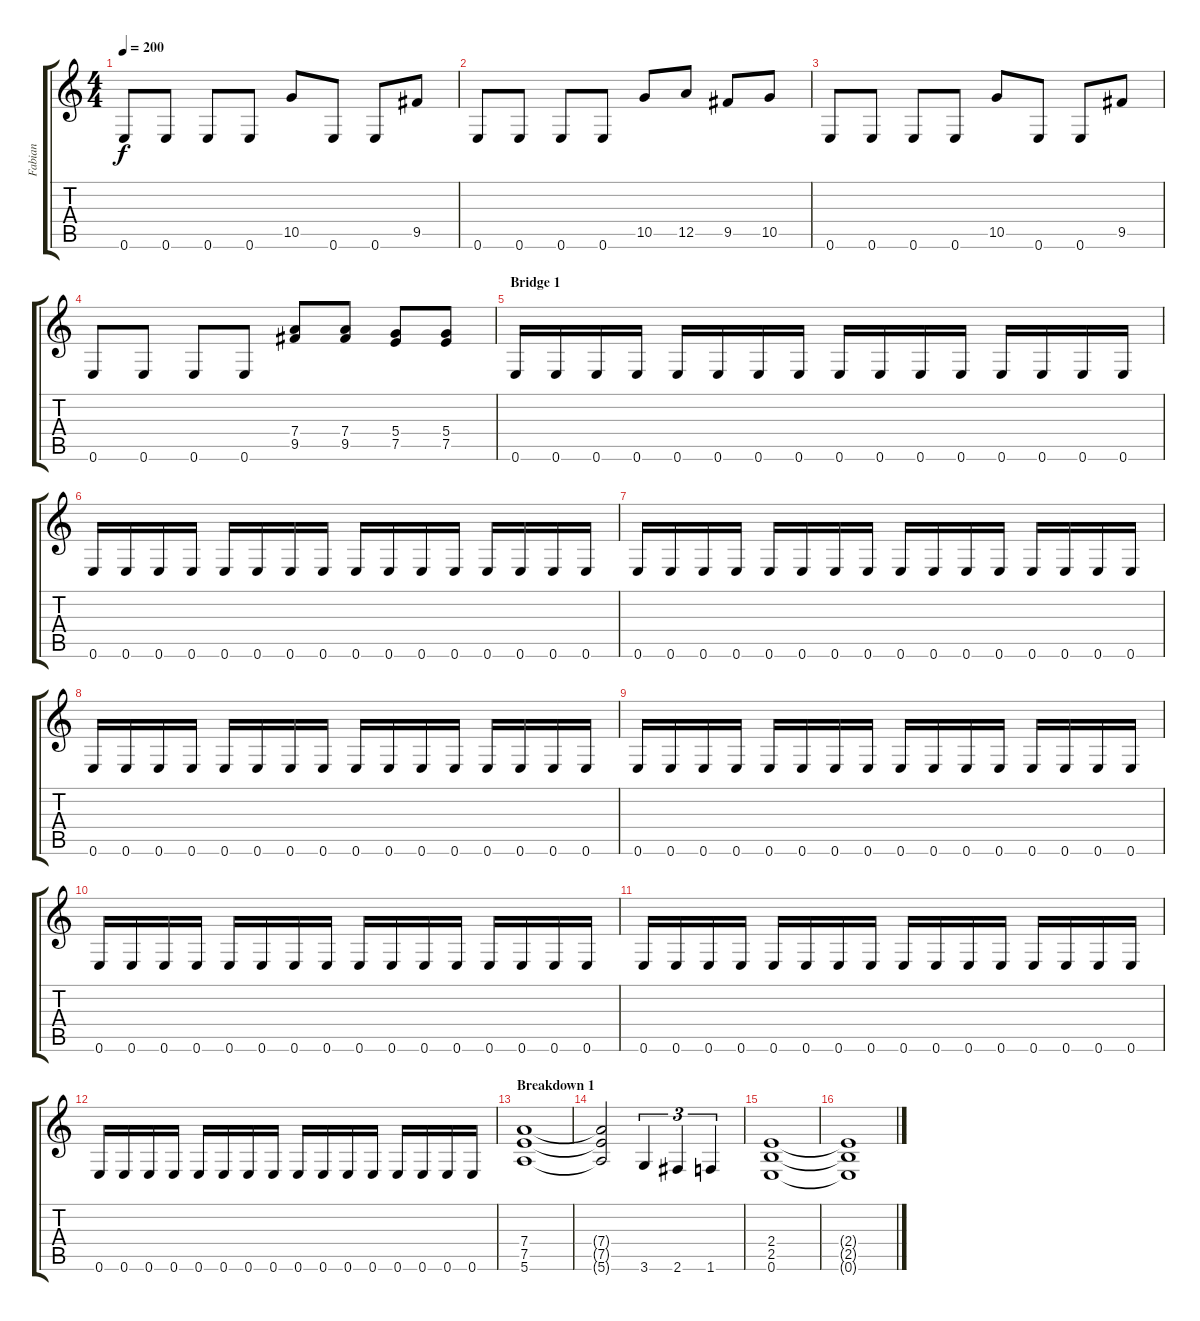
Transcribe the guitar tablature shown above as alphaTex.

\track ("Fabian" "Fabian") {instrument distortionguitar}
\staff {score tabs}
\tuning (E4 B3 G3 D3 A2 E2) {hide}
\ts (4 4)
\tempo 200
\clef g2
\ks c
0.6.8{dy f} 0.6.8 0.6.8 0.6.8 10.5.8 0.6.8 0.6.8 9.5.8 |
0.6.8 0.6.8 0.6.8 0.6.8 10.5.8 12.5.8 9.5.8 10.5.8 |
0.6.8 0.6.8 0.6.8 0.6.8 10.5.8 0.6.8 0.6.8 9.5.8 |
0.6.8 0.6.8 0.6.8 0.6.8 (7.4 9.5).8 (7.4 9.5).8 (5.4 7.5).8 (5.4 7.5).8 |
\section ("" "Bridge 1")
0.6.16 0.6.16 0.6.16 0.6.16 0.6.16 0.6.16 0.6.16 0.6.16 0.6.16 0.6.16 0.6.16 0.6.16 0.6.16 0.6.16 0.6.16 0.6.16 |
0.6.16 0.6.16 0.6.16 0.6.16 0.6.16 0.6.16 0.6.16 0.6.16 0.6.16 0.6.16 0.6.16 0.6.16 0.6.16 0.6.16 0.6.16 0.6.16 |
0.6.16 0.6.16 0.6.16 0.6.16 0.6.16 0.6.16 0.6.16 0.6.16 0.6.16 0.6.16 0.6.16 0.6.16 0.6.16 0.6.16 0.6.16 0.6.16 |
0.6.16 0.6.16 0.6.16 0.6.16 0.6.16 0.6.16 0.6.16 0.6.16 0.6.16 0.6.16 0.6.16 0.6.16 0.6.16 0.6.16 0.6.16 0.6.16 |
0.6.16 0.6.16 0.6.16 0.6.16 0.6.16 0.6.16 0.6.16 0.6.16 0.6.16 0.6.16 0.6.16 0.6.16 0.6.16 0.6.16 0.6.16 0.6.16 |
0.6.16 0.6.16 0.6.16 0.6.16 0.6.16 0.6.16 0.6.16 0.6.16 0.6.16 0.6.16 0.6.16 0.6.16 0.6.16 0.6.16 0.6.16 0.6.16 |
0.6.16 0.6.16 0.6.16 0.6.16 0.6.16 0.6.16 0.6.16 0.6.16 0.6.16 0.6.16 0.6.16 0.6.16 0.6.16 0.6.16 0.6.16 0.6.16 |
0.6.16 0.6.16 0.6.16 0.6.16 0.6.16 0.6.16 0.6.16 0.6.16 0.6.16 0.6.16 0.6.16 0.6.16 0.6.16 0.6.16 0.6.16 0.6.16 |
\section ("" "Breakdown 1")
(7.4 7.5 5.6).1 |
(7.4{t} 7.5{t} 5.6{t}).2 3.6.4{tu (3 2)} 2.6.4{tu (3 2)} 1.6.4{tu (3 2)} |
(2.4 2.5 0.6).1 |
(2.4{t} 2.5{t} 0.6{t}).1
